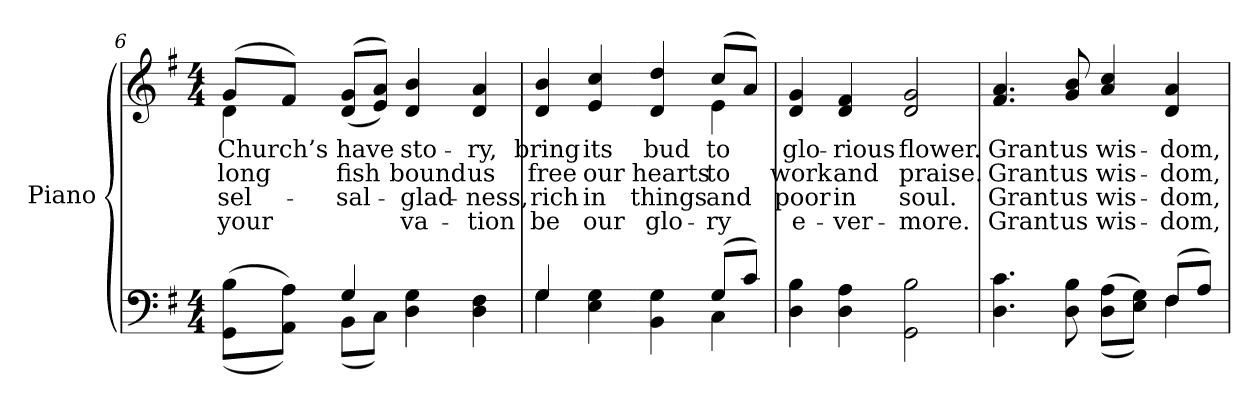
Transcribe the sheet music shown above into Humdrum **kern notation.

**kern	**kern	**text	**text	**text	**text
*part2	*part1	*part1	*part1	*part1	*part1
*staff2	*staff1	*staff1	*staff1	*staff1	*staff1
*I"Piano	*I"Piano	*	*	*	*
*I'Pno.	*I'Pno.	*	*	*	*
*clefF4	*clefG2	*	*	*	*
*k[f#]	*k[f#]	*	*	*	*
*G:	*G:	*	*	*	*
*M4/4	*M4/4	*	*	*	*
=6	=6	=6	=6	=6	=6
*^	*	*	*	*	*
!	!	!	!LO:LY:b:color=#000000	!LO:LY:b:color=#000000	!LO:LY:b:color=#000000	!LO:LY:b:color=#000000
*	*	*^	*	*	*	*
((8GGi\ 8Bi\L	4ryy	(8gi/L	4di\	Church’s	long	sel-	-your
8AAi\ 8Ai\J))	.	8f#i/J)	.	.	.	.	.
!	!	!	!	!LO:LY:b:color=#000000	!LO:LY:b:color=#000000	!LO:LY:b:color=#000000	!
4Gi/	(8BBi\L	((8di/ 8gi/L	2.ryy	have	fish	sal-	.
.	8Ci\J)	8ei/ 8ai/J))	.	.	.	.	.
!	!	!	!	!LO:LY:b:color=#000000	!LO:LY:b:color=#000000	!LO:LY:b:color=#000000	!LO:LY:b:color=#000000
4Di\ 4Gi	2ryy	4di/ 4bi	.	sto-	bound	-glad-	-va-
!	!	!	!	!LO:LY:b:color=#000000	!LO:LY:b:color=#000000	!LO:LY:b:color=#000000	!LO:LY:b:color=#000000
4Di\ 4F#i	.	4di/ 4ai	.	-ry,	us	-ness,	tion
*	*	*v	*v	*	*	*	*
=7	=7	=7	=7	=7	=7	=7
!	!	!	!LO:LY:b:color=#000000	!LO:LY:b:color=#000000	!LO:LY:b:color=#000000	!LO:LY:b:color=#000000
4Gi/	4Gi\	4di/ 4bi	bring	free	rich	be
!	!	!	!LO:LY:b:color=#000000	!LO:LY:b:color=#000000	!LO:LY:b:color=#000000	!LO:LY:b:color=#000000
4Ei\ 4Gi	4ryy	4ei/ 4cci	its	our	in	our
!!LO:LB:g=z
=8-	=8-	=8-	=8-	=8-	=8-	=8-
!	!	!	!LO:LY:b:color=#000000	!LO:LY:b:color=#000000	!LO:LY:b:color=#000000	!LO:LY:b:color=#000000
*	*	*^	*	*	*	*
4BBi\ 4Gi	4ryy	4di/ 4ddi	4ryy	bud	hearts	things	glo-
!	!	!	!	!LO:LY:b:color=#000000	!LO:LY:b:color=#000000	!LO:LY:b:color=#000000	!LO:LY:b:color=#000000
(8Gi/L	4Ci\	(8cci/L	4ei\	to	to	-and	ry
8ci/J)	.	8ai/J)	.	.	.	.	.
*v	*v	*	*	*	*	*	*
*	*v	*v	*	*	*	*
=9	=9	=9	=9	=9	=9
!	!	!LO:LY:b:color=#000000	!LO:LY:b:color=#000000	!LO:LY:b:color=#000000	!LO:LY:b:color=#000000
4Di\ 4Bi	4di/ 4gi	glo-	work	poor	e-
!	!	!LO:LY:b:color=#000000	!LO:LY:b:color=#000000	!LO:LY:b:color=#000000	!LO:LY:b:color=#000000
4Di\ 4Ai	4di/ 4f#i	-rious	and	-in	ver-
!	!	!LO:LY:b:color=#000000	!LO:LY:b:color=#000000	!LO:LY:b:color=#000000	!LO:LY:b:color=#000000
2GGi\ 2Bi	2di/ 2gi	flower.	praise.	-soul.	more.
=10	=10	=10	=10	=10	=10
*^	*	*	*	*	*
!	!	!	!LO:LY:b:color=#000000	!LO:LY:b:color=#000000	!LO:LY:b:color=#000000	!LO:LY:b:color=#000000
4.Di\ 4.ci	2.ryy	4.f#i/ 4.ai	Grant	Grant	Grant	Grant
!	!	!	!LO:LY:b:color=#000000	!LO:LY:b:color=#000000	!LO:LY:b:color=#000000	!LO:LY:b:color=#000000
8Di\ 8Bi	.	8gi/ 8bi	us	us	us	us
!	!	!	!LO:LY:b:color=#000000	!LO:LY:b:color=#000000	!LO:LY:b:color=#000000	!LO:LY:b:color=#000000
((8Di\ 8Ai\L	.	4ai/ 4cci	wis-	wis-	wis-	-wis-
8Ei\ 8Gi\J))	.	.	.	.	.	.
!	!	!	!LO:LY:b:color=#000000	!LO:LY:b:color=#000000	!LO:LY:b:color=#000000	!LO:LY:b:color=#000000
(8F#i/L	4F#i\	4di/ 4ai	-dom,	-dom,	-dom,	dom,
8Ai/J)	.	.	.	.	.	.
*v	*v	*	*	*	*	*
=	=	=	=	=	=
*-	*-	*-	*-	*-	*-
